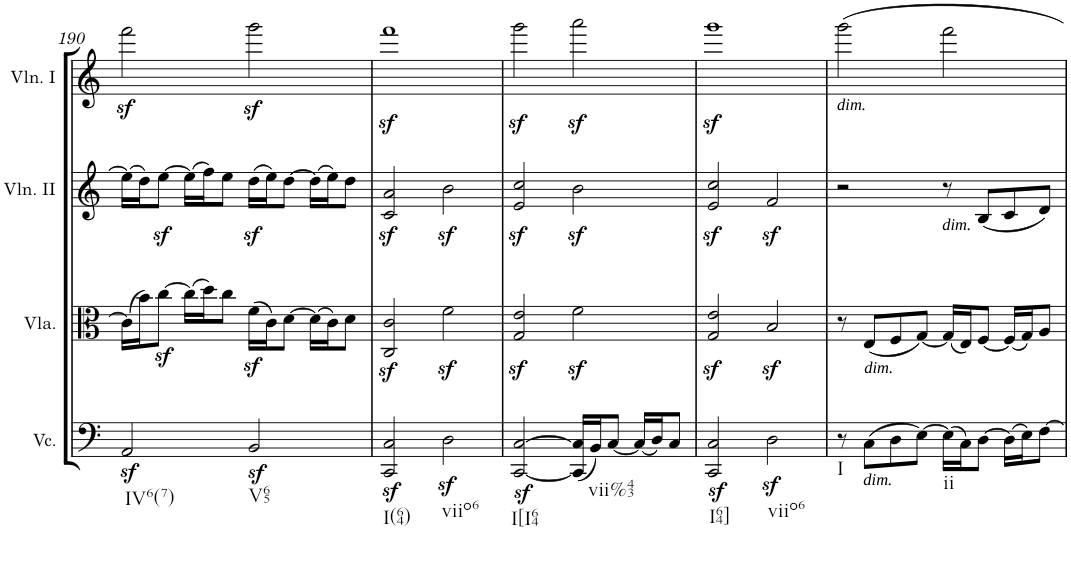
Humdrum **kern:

**kern	**kern	**kern	**kern
*part4	*part3	*part2	*part1
*staff4	*staff3	*staff2	*staff1
*I"Violoncello	*I"Viola	*I"Violin II	*I"Violin I
*I'Vc.	*I'Vla.	*I'Vln. II	*I'Vln. I
!!LO:PB:g=z
*clefC4	*clefC3	*clefG2	*clefG2
*k[]	*k[]	*k[]	*k[]
*M4/4	*M4/4	*M4/4	*M4/4
*met(c)	*met(c)	*met(c)	*met(c)
=190	=190	=190	=190
!LO:TX:b:t=IV6(7)	!	!	!
2AAz</	(16c\LL]	(16ee\LL]	2fffz<\
.	16b\J)	16dd\J)	.
.	[8ccz<\J	[8eez<\J	.
.	(16cc\LL]	(16ee\LL]	.
.	16dd\J)	16ff\J)	.
.	8cc\J	8ee\J	.
!LO:TX:b:t=V65	!	!	!
2BBz</	(16fz<\LL	(16ddz<\LL	2gggz<\
.	16c\J)	16ee\J)	.
.	[8d\J	[8dd\J	.
.	(16d\LL]	(16dd\LL]	.
.	16c\J)	16ee\J)	.
.	8d\J	8dd\J	.
=191	=191	=191	=191
!LO:TX:b:t=I(64)	!	!	!
2CC/z< 2C/z<	2C/z< 2c/z<	2c/z< 2a/z<	1fffz<
!LO:TX:b:t=viio6	!	!	!
2Dz<\	2fz<\	2bz<\	.
=192	=192	=192	=192
!LO:TX:b:t=I[I64	!	!	!
[2CC/z< [2C/z<	2G/z< 2e/z<	2e/z< 2cc/z<	2gggz<\
!LO:TX:b:t=vii%43	!	!	!
(16CC/] 16C/]LL	2fz<\	2bz<\	2aaaz<\
16BB/J)	.	.	.
[8C/J	.	.	.
(16C/LL]	.	.	.
16D/J)	.	.	.
8C/J	.	.	.
=193	=193	=193	=193
!LO:TX:b:t=I64]	!	!	!
2CC/z< 2C/z<	2G/z< 2e/z<	2e/z< 2cc/z<	1gggz<
!LO:TX:b:t=viio6	!	!	!
2Dz<\	2Bz</	2fz</	.
=194	=194	=194	=194
!	!	!	!LO:TX:b:i:t=dim.
!LO:TX:b:t=I	!	!	!
8r	8r	2r	2ggg\
!	!LO:TX:b:i:t=dim.	!	!
!LO:TX:b:i:t=dim.	!	!	!
(8C\L	(8E/L	.	.
8D\	8F/	.	.
[8E\J)	[8G/J)	.	.
!	!	!LO:TX:b:i:t=dim.	!
!LO:TX:b:t=ii	!	!	!
(16E\LL]	(16G/LL]	8r	2fff\
16C\J)	16E/J)	.	.
[8D\J	[8F/J	(8B/L	.
(16D\LL]	(16F/LL]	8c/	.
16E\J)	16G/J)	.	.
[8F\J	8A/J	8d/J)	.
=	=	=	=
*-	*-	*-	*-
